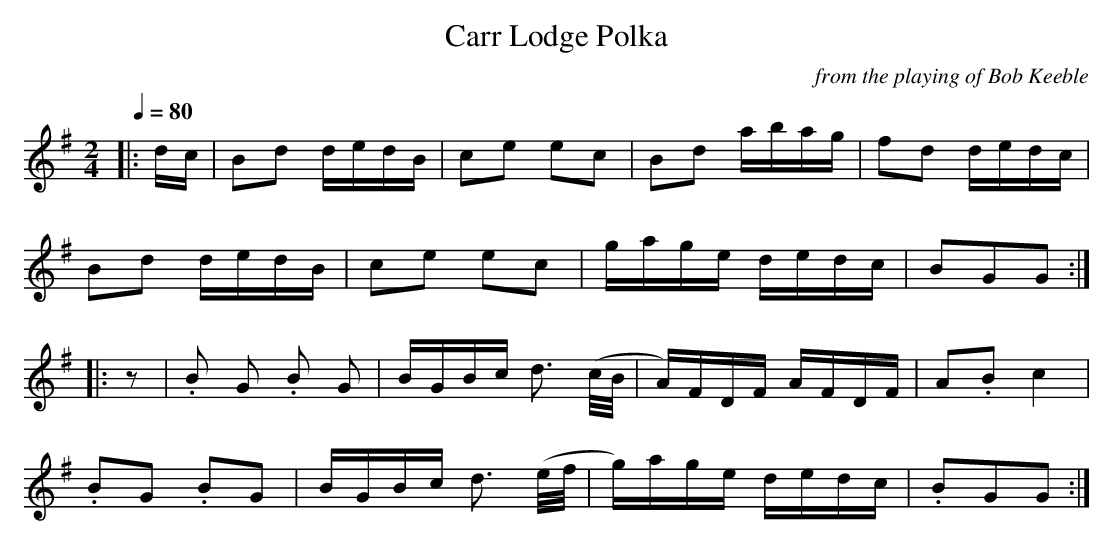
X:1
T:Carr Lodge Polka
C:from the playing of Bob Keeble
Q:1/4=80
M:2/4
L:1/16
K:G
|:dc|B2d2 dedB|c2e2 e2c2|B2d2 abag|f2d2 dedc|
B2d2 dedB|c2e2 e2c2|gage dedc|B2G2G2:|
|:z2|.B2 G2 .B2 G2|BGBc d3 (c/2B/2|A)FDF AFDF|A2.B2 c4|
.B2G2 .B2G2|BGBc d3 (e/2f/2|g)age dedc|.B2G2G2:|
